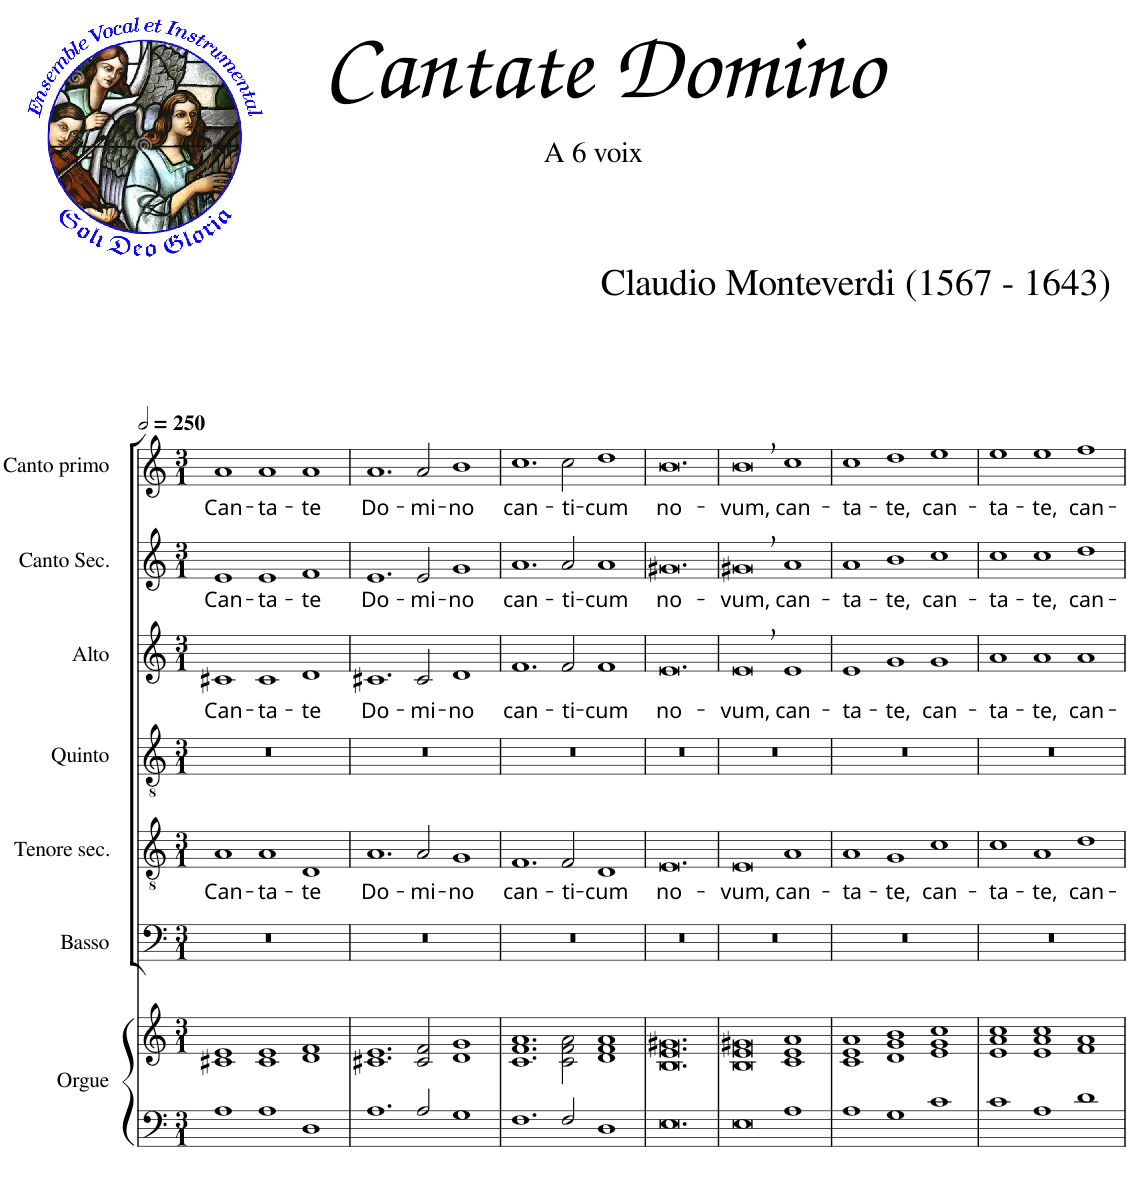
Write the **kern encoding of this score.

**kern	**kern	**kern	**kern	**text	**kern	**kern	**text	**kern	**text	**kern	**text
*part7	*part7	*part6	*part5	*part5	*part4	*part3	*part3	*part2	*part2	*part1	*part1
*staff8	*staff7	*staff6	*staff5	*staff5	*staff4	*staff3	*staff3	*staff2	*staff2	*staff1	*staff1
*I"Orgue	*	*I"Basso	*I"Tenore sec.	*	*I"Quinto	*I"Alto	*	*I"Canto Sec.	*	*I"Canto primo	*
*I'Org.	*	*	*	*	*	*	*	*	*	*	*
*clefF4	*clefG2	*clefF4	*clefGv2	*	*clefGv2	*clefG2	*	*clefG2	*	*clefG2	*
*k[]	*k[]	*k[]	*k[]	*	*k[]	*k[]	*	*k[]	*	*k[]	*
*M3/1	*M3/1	*M3/1	*M3/1	*	*M3/1	*M3/1	*	*M3/1	*	*M3/1	*
*MM500	*MM500	*MM500	*MM500	*	*MM500	*MM500	*	*MM500	*	*MM500	*
=1	=1	=1	=1	=1	=1	=1	=1	=1	=1	=1	=1
!	!	!	!	!LO:LY:b	!	!	!LO:LY:b	!	!LO:LY:b	!	!LO:LY:b
1A	1c#X 1e	0.r	1A	Can-	0.r	1c#X	Can-	1e	Can-	1a	Can-
!	!	!	!	!LO:LY:b	!	!	!LO:LY:b	!	!LO:LY:b	!	!LO:LY:b
1A	1c# 1e	.	1A	-ta-	.	1c#	-ta-	1e	-ta-	1a	-ta-
!	!	!	!	!LO:LY:b	!	!	!LO:LY:b	!	!LO:LY:b	!	!LO:LY:b
1D	1d 1f	.	1D	-te	.	1d	-te	1f	-te	1a	-te
=2	=2	=2	=2	=2	=2	=2	=2	=2	=2	=2	=2
!	!	!	!	!LO:LY:b	!	!	!LO:LY:b	!	!LO:LY:b	!	!LO:LY:b
1.A	1.c#X 1.e	0.r	1.A	Do-	0.r	1.c#X	Do-	1.e	Do-	1.a	Do-
!	!	!	!	!LO:LY:b	!	!	!LO:LY:b	!	!LO:LY:b	!	!LO:LY:b
2A/	2c#/ 2f/	.	2A/	-mi-	.	2c#/	-mi-	2e/	-mi-	2a/	-mi-
!	!	!	!	!LO:LY:b	!	!	!LO:LY:b	!	!LO:LY:b	!	!LO:LY:b
1G	1d 1g	.	1G	-no	.	1d	-no	1g	-no	1b	-no
=3	=3	=3	=3	=3	=3	=3	=3	=3	=3	=3	=3
!	!	!	!	!LO:LY:b	!	!	!LO:LY:b	!	!LO:LY:b	!	!LO:LY:b
1.F	1.c 1.f 1.a	0.r	1.F	can-	0.r	1.f	can-	1.a	can-	1.cc	can-
!	!	!	!	!LO:LY:b	!	!	!LO:LY:b	!	!LO:LY:b	!	!LO:LY:b
2F/	2c\ 2f\ 2a\	.	2F/	-ti-	.	2f/	-ti-	2a/	-ti-	2cc\	-ti-
!	!	!	!	!LO:LY:b	!	!	!LO:LY:b	!	!LO:LY:b	!	!LO:LY:b
1D	1d 1f 1a	.	1D	-cum	.	1f	-cum	1a	-cum	1dd	-cum
=4	=4	=4	=4	=4	=4	=4	=4	=4	=4	=4	=4
!	!	!	!	!LO:LY:b	!	!	!LO:LY:b	!	!LO:LY:b	!	!LO:LY:b
0.E	0.B 0.e 0.g#X	0.r	0.E	no-	0.r	0.e	no-	0.g#X	no-	0.b	no-
=5	=5	=5	=5	=5	=5	=5	=5	=5	=5	=5	=5
!	!	!	!	!LO:LY:b	!	!	!LO:LY:b	!	!LO:LY:b	!	!LO:LY:b
0E	0B 0e 0g#X	0.r	0E	-­vum,	0.r	0e,	-­vum,	0g#X,	-­vum,	0b,	-­vum,
!	!	!	!	!LO:LY:b	!	!	!LO:LY:b	!	!LO:LY:b	!	!LO:LY:b
1A	1c 1e 1a	.	1A	can-	.	1e	can-	1a	can-	1cc	can-
=6	=6	=6	=6	=6	=6	=6	=6	=6	=6	=6	=6
!	!	!	!	!LO:LY:b	!	!	!LO:LY:b	!	!LO:LY:b	!	!LO:LY:b
1A	1c 1e 1a	0.r	1A	-ta-	0.r	1e	-ta-	1a	-ta-	1cc	-ta-
!	!	!	!	!LO:LY:b	!	!	!LO:LY:b	!	!LO:LY:b	!	!LO:LY:b
1G	1d 1g 1b	.	1G	-te,	.	1g	-te,	1b	-te,	1dd	-te,
!	!	!	!	!LO:LY:b	!	!	!LO:LY:b	!	!LO:LY:b	!	!LO:LY:b
1c	1e 1g 1cc	.	1c	can-	.	1g	can-	1cc	can-	1ee	can-
=7	=7	=7	=7	=7	=7	=7	=7	=7	=7	=7	=7
!	!	!	!	!LO:LY:b	!	!	!LO:LY:b	!	!LO:LY:b	!	!LO:LY:b
1c	1e 1a 1cc	0.r	1c	-ta-	0.r	1a	-ta-	1cc	-ta-	1ee	-ta-
!	!	!	!	!LO:LY:b	!	!	!LO:LY:b	!	!LO:LY:b	!	!LO:LY:b
1A	1e 1a 1cc	.	1A	-te,	.	1a	-te,	1cc	-te,	1ee	-te,
!	!	!	!	!LO:LY:b	!	!	!LO:LY:b	!	!LO:LY:b	!	!LO:LY:b
1d	1f 1a	.	1d	can-	.	1a	can-	1dd	can-	1ff	can-
=	=	=	=	=	=	=	=	=	=	=	=
*-	*-	*-	*-	*-	*-	*-	*-	*-	*-	*-	*-
